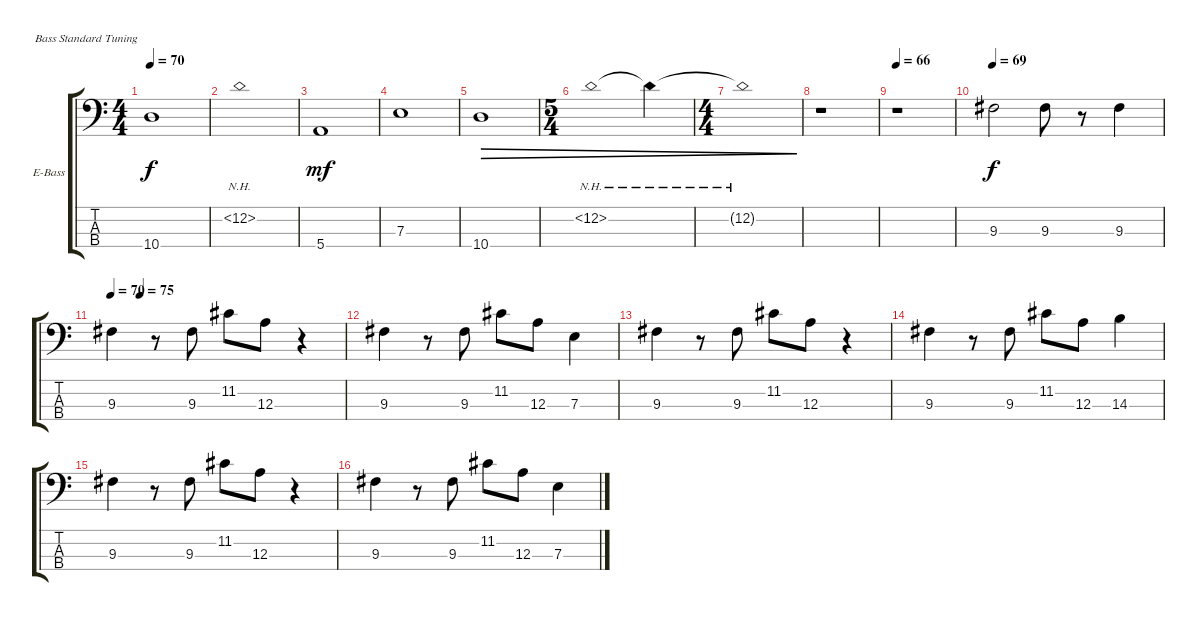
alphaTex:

\defaultSystemsLayout 4
\bracketExtendMode groupsimilarinstruments
\firstSystemTrackNameOrientation horizontal
\otherSystemsTrackNameOrientation horizontal
\track ("Eric Judy" "E-Bass") {instrument electricbassfinger}
\staff {score tabs}
\tuning (G2 D2 A1 E1)
\ts (4 4)
\tempo 70
\clef f4
\scale
0.333333
\ks c
10.4.1{dy f} |
\scale
0.333333 12.2{nh}.1 |
\scale
0.333333 5.4.1{dy mf} |
\scale
0.333333 7.3.1 |
\scale
0.333333 10.4.1{dec} |
\ts (5 4)
\scale
0.333333 12.2{nh}.1{dec} 12.2{nh t}.4{dec} |
\ts (4 4)
\scale
0.333333 12.2{nh t}.1{dec} |
\scale
0.333333 r.1 |
\tempo 66
\scale
0.333333 r.1 |
\tempo 69
\scale
0.333333 9.3.2{dy f} 9.3.8 r.8 9.3.4 |
\tempo 70
\tempo (75 0.125)
\scale
0.333333 9.3.4 r.8 9.3.8 11.2.8 12.3.8 r.4 |
\scale
0.333333 9.3.4 r.8 9.3.8 11.2.8 12.3.8 7.3.4 |
\scale
0.333333 9.3.4 r.8 9.3.8 11.2.8 12.3.8 r.4 |
\scale
0.333333 9.3.4 r.8 9.3.8 11.2.8 12.3.8 14.3.4 |
\scale
0.333333 9.3.4 r.8 9.3.8 11.2.8 12.3.8 r.4 |
\scale
0.333333 9.3.4 r.8 9.3.8 11.2.8 12.3.8 7.3.4
